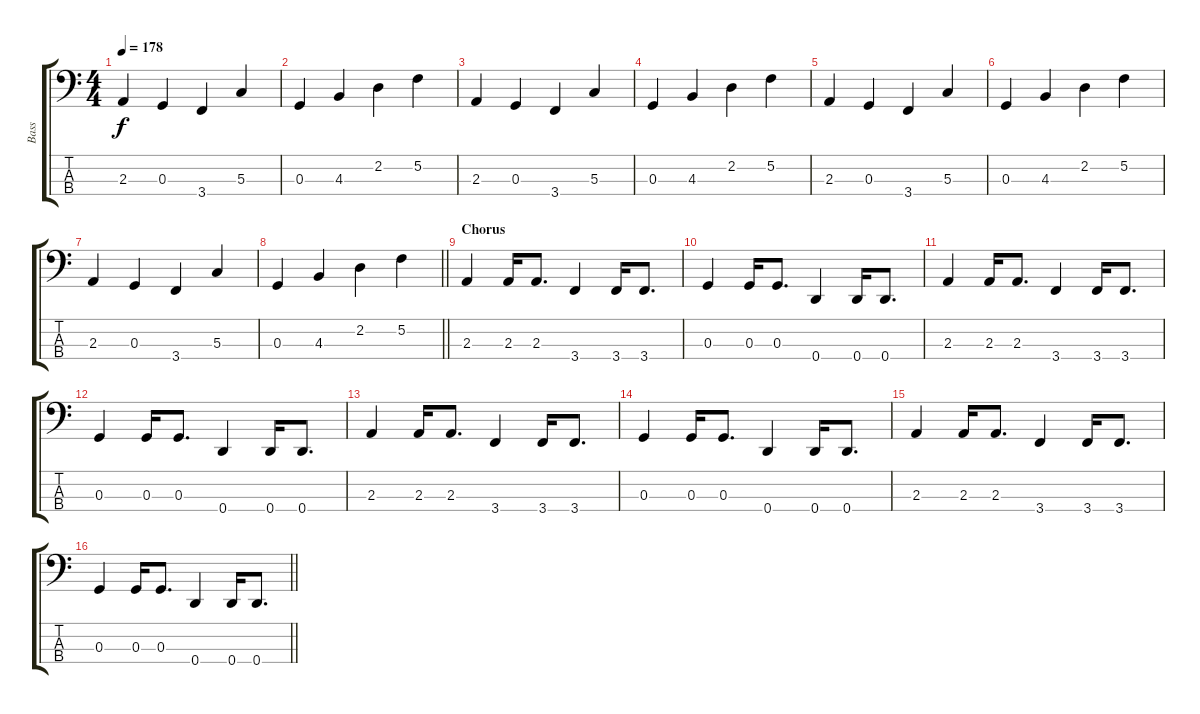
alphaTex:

\track ("Bass " "Bass ") {instrument electricbassfinger}
\staff {score tabs}
\tuning (F2 C2 G1 D1) {hide}
\ts (4 4)
\tempo 178
\clef f4
\ks c
2.3.4{dy f} 0.3.4 3.4.4 5.3.4 |
0.3.4 4.3.4 2.2.4 5.2.4 |
2.3.4 0.3.4 3.4.4 5.3.4 |
0.3.4 4.3.4 2.2.4 5.2.4 |
2.3.4 0.3.4 3.4.4 5.3.4 |
0.3.4 4.3.4 2.2.4 5.2.4 |
2.3.4 0.3.4 3.4.4 5.3.4 |
\barLineRight lightlight
0.3.4 4.3.4 2.2.4 5.2.4 |
\section ("" "Chorus")
2.3.4 2.3.16 2.3.8{d} 3.4.4 3.4.16 3.4.8{d} |
0.3.4 0.3.16 0.3.8{d} 0.4.4 0.4.16 0.4.8{d} |
2.3.4 2.3.16 2.3.8{d} 3.4.4 3.4.16 3.4.8{d} |
0.3.4 0.3.16 0.3.8{d} 0.4.4 0.4.16 0.4.8{d} |
2.3.4 2.3.16 2.3.8{d} 3.4.4 3.4.16 3.4.8{d} |
0.3.4 0.3.16 0.3.8{d} 0.4.4 0.4.16 0.4.8{d} |
2.3.4 2.3.16 2.3.8{d} 3.4.4 3.4.16 3.4.8{d} |
\barLineRight lightlight
0.3.4 0.3.16 0.3.8{d} 0.4.4 0.4.16 0.4.8{d}
